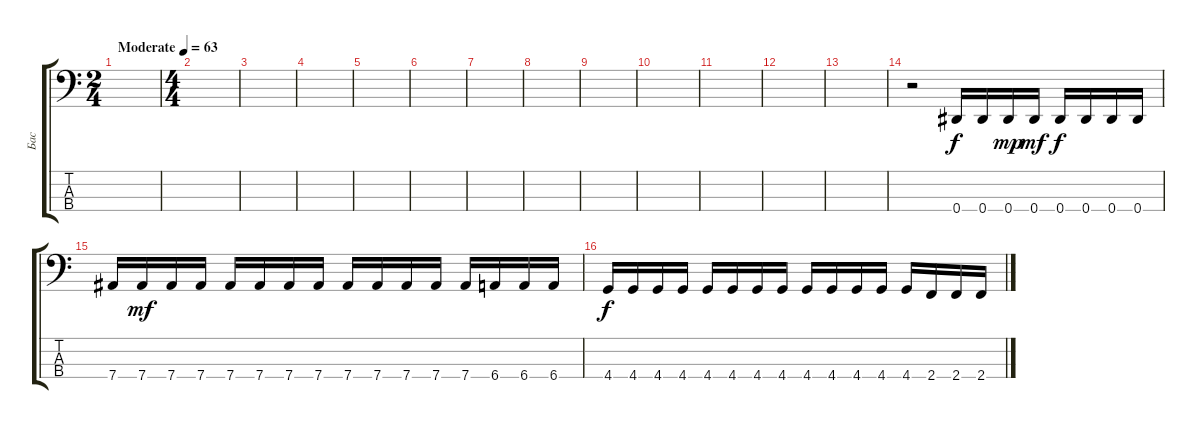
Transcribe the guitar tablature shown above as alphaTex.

\track ("Бас" "Бас") {instrument electricbassfinger}
\staff {score tabs}
\tuning (Gb2 Db2 Ab1 Eb1) {hide}
\ts (2 4)
\tempo (63 "Moderate")
\clef f4
\ks c
|
\ts (4 4)
|
|
|
|
|
|
|
|
|
|
|
|
r.2 0.4.16 0.4.16 0.4.16{dy mp} 0.4.16{dy mf} 0.4.16{dy f} 0.4.16 0.4.16 0.4.16 |
7.4.16 7.4.16{dy mf} 7.4.16 7.4.16 7.4.16 7.4.16 7.4.16 7.4.16 7.4.16 7.4.16 7.4.16 7.4.16 7.4.16 6.4.16 6.4.16 6.4.16 |
4.4.16{dy f} 4.4.16 4.4.16 4.4.16 4.4.16 4.4.16 4.4.16 4.4.16 4.4.16 4.4.16 4.4.16 4.4.16 4.4.16 2.4.16 2.4.16 2.4.16
